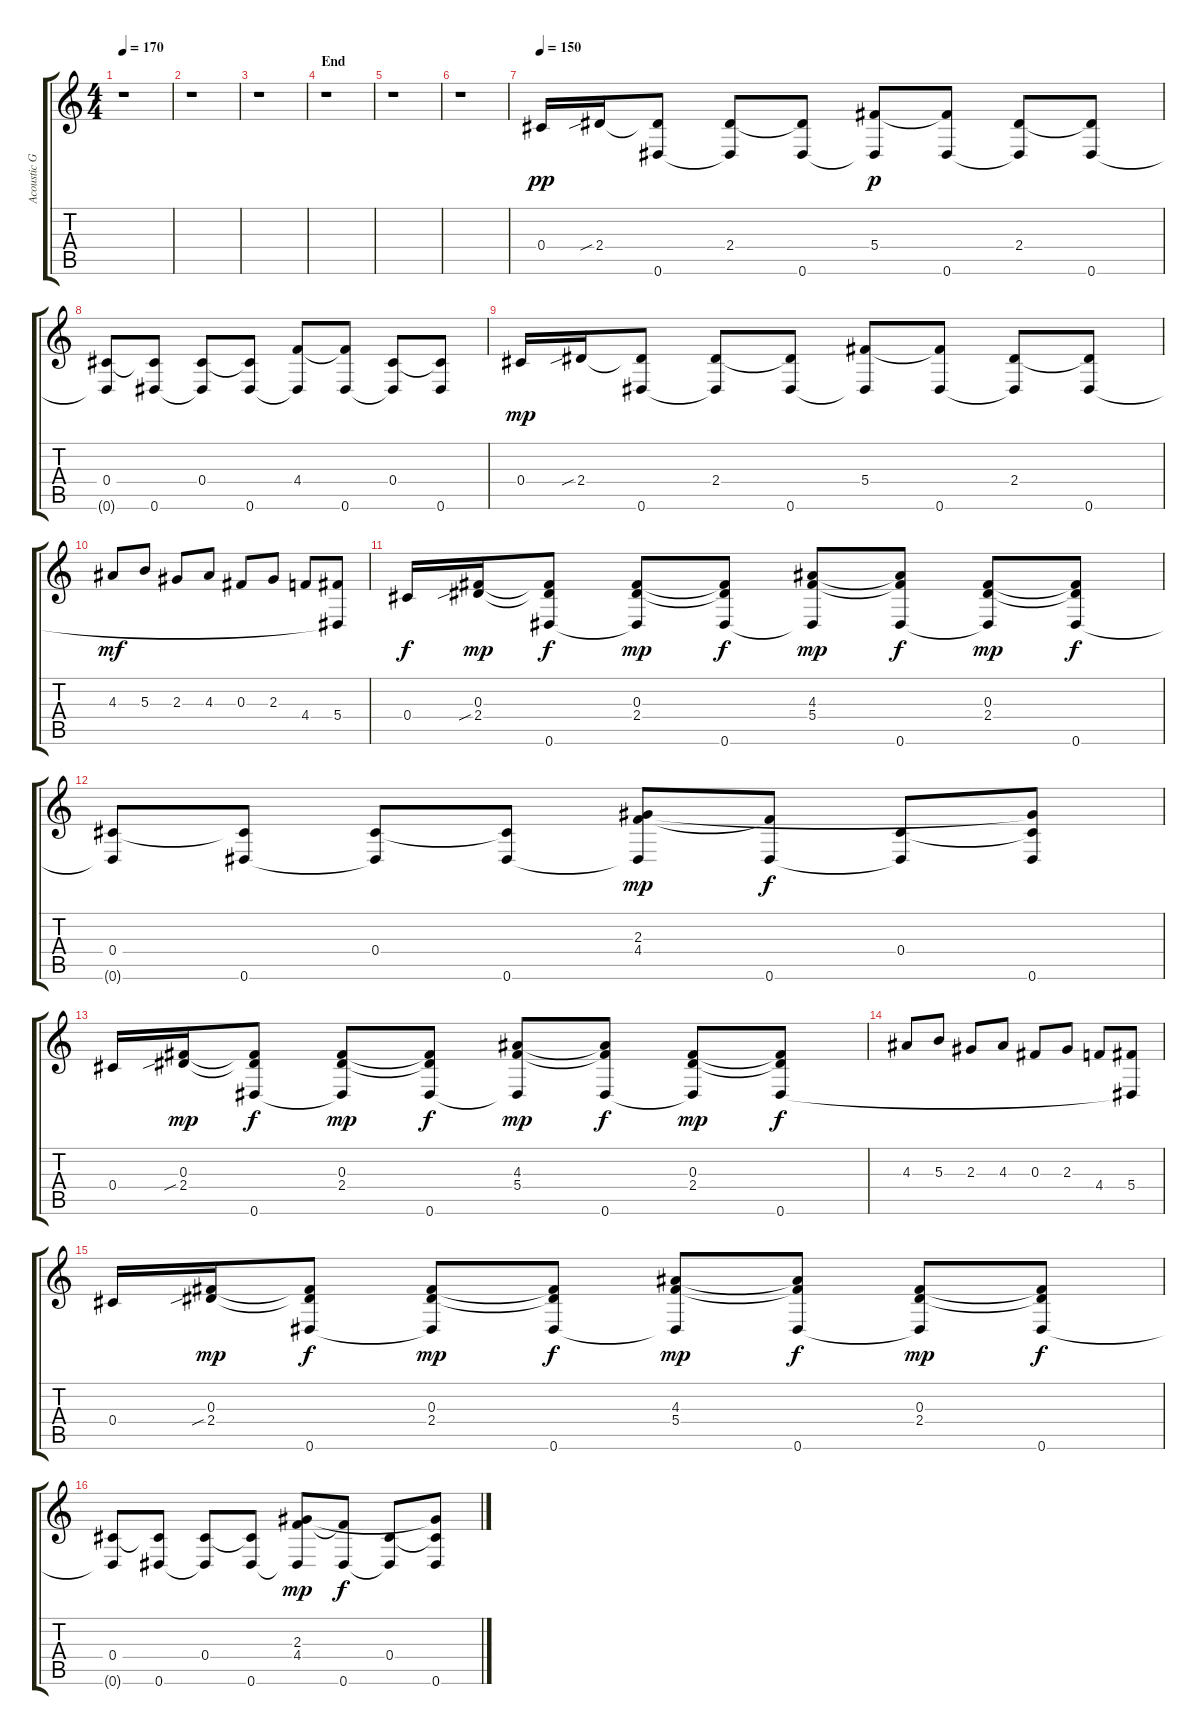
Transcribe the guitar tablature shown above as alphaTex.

\track ("Acoustic Guitar" "Acoustic G") {instrument acousticguitarsteel}
\staff {score tabs}
\tuning (Eb4 Bb3 Gb3 Db3 Ab2 Eb2) {hide}
\ts (4 4)
\tempo 170
\clef g2
\ks c
r.1{dy f} |
r.1 |
r.1 |
\section ("" "End")
r.1 |
r.1 |
r.1 |
\tempo 150
0.4.16{dy pp} 2.4{sib}.16 (2.4{t} 0.6).8 (2.4 0.6{t}).8 (2.4{t} 0.6).8 (5.4 0.6{t}).8{dy p} (5.4{t} 0.6).8 (2.4 0.6{t}).8 (2.4{t} 0.6).8 |
(0.4 0.6{t}).8 (0.4{t} 0.6).8 (0.4 0.6{t}).8 (0.4{t} 0.6).8 (4.4 0.6{t}).8 (4.4{t} 0.6).8 (0.4 0.6{t}).8 (0.4{t} 0.6).8 |
0.4.16{dy mp} 2.4{sib}.16 (2.4{t} 0.6).8 (2.4 0.6{t}).8 (2.4{t} 0.6).8 (5.4 0.6{t}).8 (5.4{t} 0.6).8 (2.4 0.6{t}).8 (2.4{t} 0.6).8 |
4.3.8{dy mf} 5.3.8 2.3.8 4.3.8 0.3.8 2.3.8 4.4.8 (5.4 0.6{t}).8 |
0.4.16{dy f} (0.3 2.4{sib}).16{dy mp} (0.3{t} 2.4{t} 0.6).8{dy f} (0.3 2.4 0.6{t}).8{dy mp} (0.3{t} 2.4{t} 0.6).8{dy f} (4.3 5.4 0.6{t}).8{dy mp} (4.3{t} 5.4{t} 0.6).8{dy f} (0.3 2.4 0.6{t}).8{dy mp} (0.3{t} 2.4{t} 0.6).8{dy f} |
(0.4 0.6{t}).8 (0.4{t} 0.6).8 (0.4 0.6{t}).8 (0.4{t} 0.6).8 (2.3 4.4 0.6{t}).8{dy mp} (4.4{t} 0.6).8{dy f} (0.4 0.6{t}).8 (2.3{t} 0.4{t} 0.6).8 |
0.4.16 (0.3 2.4{sib}).16{dy mp} (0.3{t} 2.4{t} 0.6).8{dy f} (0.3 2.4 0.6{t}).8{dy mp} (0.3{t} 2.4{t} 0.6).8{dy f} (4.3 5.4 0.6{t}).8{dy mp} (4.3{t} 5.4{t} 0.6).8{dy f} (0.3 2.4 0.6{t}).8{dy mp} (0.3{t} 2.4{t} 0.6).8{dy f} |
4.3.8 5.3.8 2.3.8 4.3.8 0.3.8 2.3.8 4.4.8 (5.4 0.6{t}).8 |
0.4.16 (0.3 2.4{sib}).16{dy mp} (0.3{t} 2.4{t} 0.6).8{dy f} (0.3 2.4 0.6{t}).8{dy mp} (0.3{t} 2.4{t} 0.6).8{dy f} (4.3 5.4 0.6{t}).8{dy mp} (4.3{t} 5.4{t} 0.6).8{dy f} (0.3 2.4 0.6{t}).8{dy mp} (0.3{t} 2.4{t} 0.6).8{dy f} |
(0.4 0.6{t}).8 (0.4{t} 0.6).8 (0.4 0.6{t}).8 (0.4{t} 0.6).8 (2.3 4.4 0.6{t}).8{dy mp} (4.4{t} 0.6).8{dy f} (0.4 0.6{t}).8 (2.3{t} 0.4{t} 0.6).8
